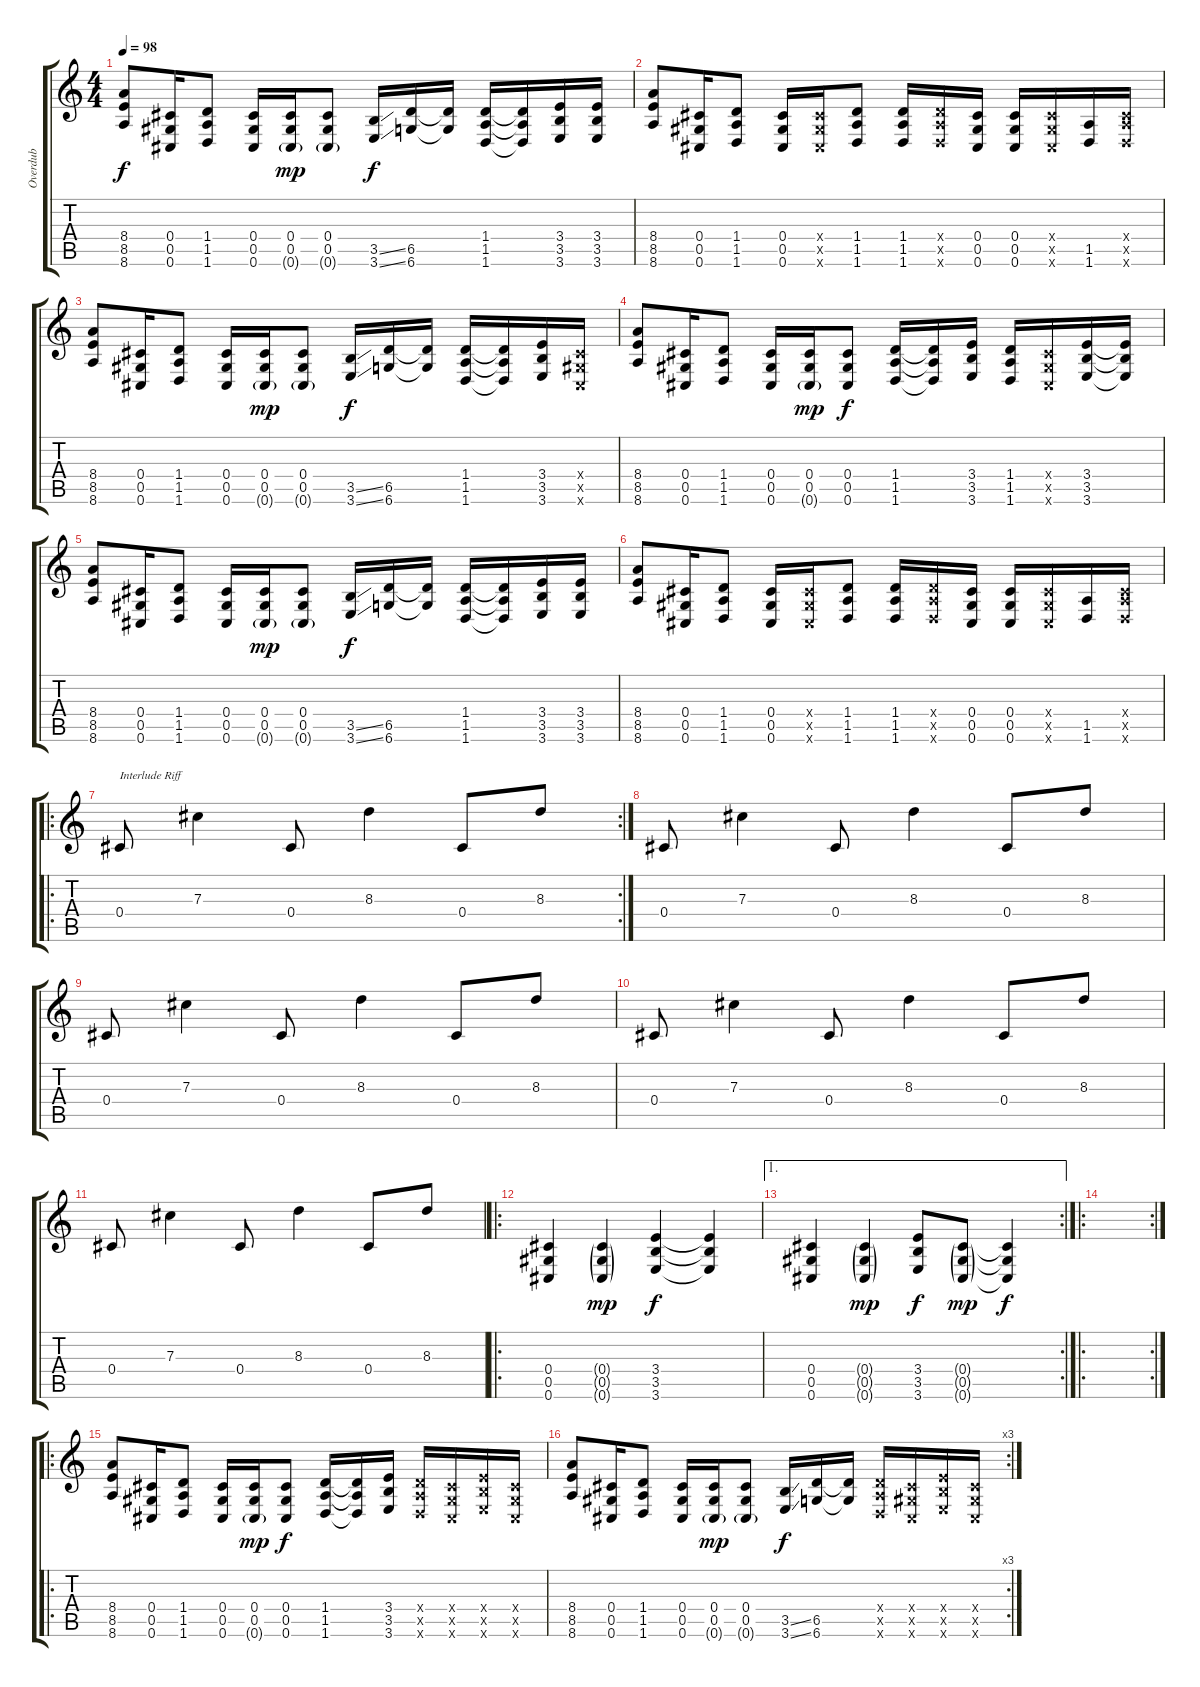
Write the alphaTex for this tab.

\track ("Overdub" "Overdub") {instrument overdrivenguitar}
\staff {score tabs}
\tuning (Eb4 Bb3 Gb3 Db3 Ab2 Db2) {hide}
\ts (4 4)
\tempo 98
\clef g2
\ks c
(8.4 8.5 8.6).8{dy f} (0.4 0.5 0.6).16 (1.4 1.5 1.6).8 (0.4 0.5 0.6).16 (0.4 0.5 0.6{g}).16{dy mp} (0.4 0.5 0.6{g}).8 (3.5{ss} 3.6{ss}).16{dy f} (6.5 6.6).16 (6.5{t} 6.6{t}).16 (1.4 1.5 1.6).16 (1.4{t} 1.5{t} 1.6{t}).16 (3.4 3.5 3.6).16 (3.4 3.5 3.6).16 |
(8.4 8.5 8.6).8 (0.4 0.5 0.6).16 (1.4 1.5 1.6).8 (0.4 0.5 0.6).16 (0.4{x} 0.5{x} 0.6{x}).16 (1.4 1.5 1.6).8 (1.4 1.5 1.6).16 (1.4{x} 1.5{x} 1.6{x}).16 (0.4 0.5 0.6).16 (0.4 0.5 0.6).16 (0.4{x} 0.5{x} 0.6{x}).16 (1.5 1.6).16 (0.4{x} 1.5{x} 1.6{x}).16 |
(8.4 8.5 8.6).8 (0.4 0.5 0.6).16 (1.4 1.5 1.6).8 (0.4 0.5 0.6).16 (0.4 0.5 0.6{g}).16{dy mp} (0.4 0.5 0.6{g}).8 (3.5{ss} 3.6{ss}).16{dy f} (6.5 6.6).16 (6.5{t} 6.6{t}).16 (1.4 1.5 1.6).16 (1.4{t} 1.5{t} 1.6{t}).16 (3.4 3.5 3.6).16 (0.4{x} 0.5{x} 0.6{x}).16 |
(8.4 8.5 8.6).8 (0.4 0.5 0.6).16 (1.4 1.5 1.6).8 (0.4 0.5 0.6).16 (0.4 0.5 0.6{g}).16{dy mp} (0.4 0.5 0.6).8{dy f} (1.4 1.5 1.6).16 (1.4{t} 1.5{t} 1.6{t}).16 (3.4 3.5 3.6).16 (1.4 1.5 1.6).16 (0.4{x} 0.5{x} 0.6{x}).16 (3.4 3.5 3.6).16 (3.4{t} 3.5{t} 3.6{t}).16 |
(8.4 8.5 8.6).8 (0.4 0.5 0.6).16 (1.4 1.5 1.6).8 (0.4 0.5 0.6).16 (0.4 0.5 0.6{g}).16{dy mp} (0.4 0.5 0.6{g}).8 (3.5{ss} 3.6{ss}).16{dy f} (6.5 6.6).16 (6.5{t} 6.6{t}).16 (1.4 1.5 1.6).16 (1.4{t} 1.5{t} 1.6{t}).16 (3.4 3.5 3.6).16 (3.4 3.5 3.6).16 |
(8.4 8.5 8.6).8 (0.4 0.5 0.6).16 (1.4 1.5 1.6).8 (0.4 0.5 0.6).16 (0.4{x} 0.5{x} 0.6{x}).16 (1.4 1.5 1.6).8 (1.4 1.5 1.6).16 (1.4{x} 1.5{x} 1.6{x}).16 (0.4 0.5 0.6).16 (0.4 0.5 0.6).16 (0.4{x} 0.5{x} 0.6{x}).16 (1.5 1.6).16 (0.4{x} 1.5{x} 1.6{x}).16 |
\ro
\rc 2
0.4.8{txt "Interlude Riff" instrument electricguitarclean} 7.3.4 0.4.8 8.3.4 0.4.8 8.3.8 |
0.4.8{instrument electricguitarclean} 7.3.4 0.4.8 8.3.4 0.4.8 8.3.8 |
0.4.8{instrument electricguitarclean} 7.3.4 0.4.8 8.3.4 0.4.8 8.3.8 |
0.4.8{instrument electricguitarclean} 7.3.4 0.4.8 8.3.4 0.4.8 8.3.8 |
0.4.8{instrument electricguitarclean} 7.3.4 0.4.8 8.3.4 0.4.8 8.3.8 |
\ro
(0.4 0.5 0.6).4{instrument distortionguitar} (0.4{g} 0.5{g} 0.6{g}).4{dy mp} (3.4 3.5 3.6).4{dy f} (3.4{t} 3.5{t} 3.6{t}).4 |
\ae 1
\rc 2
(0.4 0.5 0.6).4 (0.4{g} 0.5{g} 0.6{g}).4{dy mp} (3.4 3.5 3.6).8{dy f} (0.4{g} 0.5{g} 0.6{g}).8{dy mp} (0.4{t} 0.5{t} 0.6{t}).4{dy f} |
\ro
\rc 2
|
\ro
(8.4 8.5 8.6).8 (0.4 0.5 0.6).16 (1.4 1.5 1.6).8 (0.4 0.5 0.6).16 (0.4 0.5 0.6{g}).16{dy mp} (0.4 0.5 0.6).8{dy f} (1.4 1.5 1.6).16 (1.4{t} 1.5{t} 1.6{t}).16 (3.4 3.5 3.6).16 (1.4{x} 1.5{x} 1.6{x}).16 (0.4{x} 0.5{x} 0.6{x}).16 (3.4{x} 3.5{x} 3.6{x}).16 (0.4{x} 0.5{x} 0.6{x}).16 |
\rc 3
(8.4 8.5 8.6).8 (0.4 0.5 0.6).16 (1.4 1.5 1.6).8 (0.4 0.5 0.6).16 (0.4 0.5 0.6{g}).16{dy mp} (0.4 0.5 0.6{g}).8 (3.5{ss} 3.6{ss}).16{dy f} (6.5 6.6).16 (6.5{t} 6.6{t}).16 (1.4{x} 1.5{x} 1.6{x}).16 (0.4{x} 0.5{x} 0.6{x}).16 (3.4{x} 3.5{x} 3.6{x}).16 (0.4{x} 0.5{x} 0.6{x}).16
